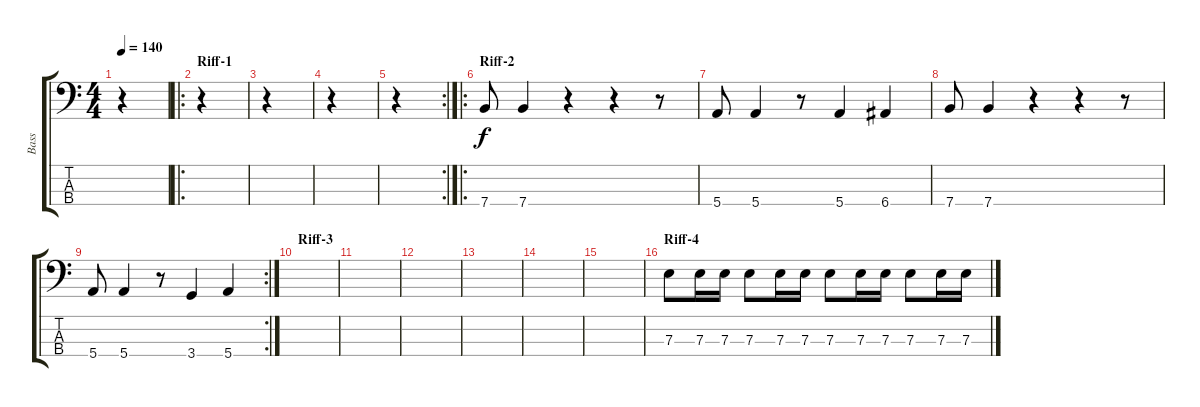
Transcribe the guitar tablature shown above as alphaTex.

\track ("Bass" "Bass") {instrument electricbasspick}
\staff {score tabs}
\tuning (G2 D2 A1 E1) {hide}
\ts (4 4)
\tempo 140
\clef f4
\ks c
r.4{dy f instrument electricbasspick} |
\ro
\section ("" "Riff-1")
r.4 |
r.4 |
r.4 |
\rc 2
r.4 |
\ro
\section ("" "Riff-2")
7.4.8 7.4.4 r.4 r.4 r.8 |
5.4.8 5.4.4 r.8 5.4.4 6.4.4 |
7.4.8 7.4.4 r.4 r.4 r.8 |
\rc 2
5.4.8 5.4.4 r.8 3.4.4 5.4.4 |
\section ("" "Riff-3")
|
|
|
|
|
|
\section ("" "Riff-4")
7.3.8 7.3.16 7.3.16 7.3.8 7.3.16 7.3.16 7.3.8 7.3.16 7.3.16 7.3.8 7.3.16 7.3.16
